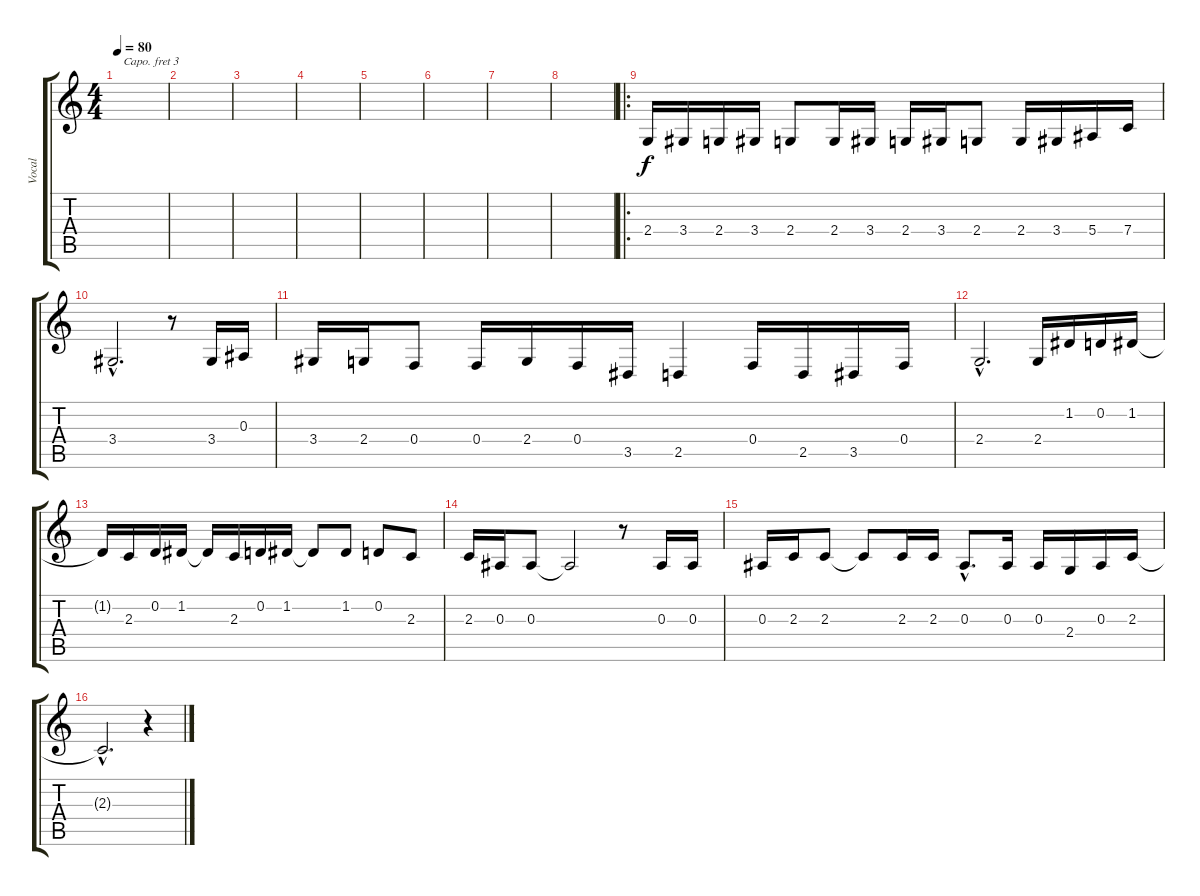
\track ("Vocal" "Vocal") {instrument voiceoohs}
\staff {score tabs}
\capo 3
\tuning (E4 B3 G3 D3 A2 E2) {hide}
\ts (4 4)
\tempo 80
\clef g2
\ks c
|
|
|
|
|
|
|
|
\ro
2.4.16 3.4.16 2.4.16 3.4.16 2.4.8 2.4.16 3.4.16 2.4.16 3.4.16 2.4.8 2.4.16 3.4.16 5.4.16 7.4.16 |
3.4{hac}.2{d} r.8 3.4.16 0.3.16 |
3.4.16 2.4.16 0.4.8 0.4.16 2.4.16 0.4.16 3.5.16 2.5.4 0.4.16 2.5.16 3.5.16 0.4.16 |
2.4{hac}.2{d} 2.4.16 1.2.16 0.2.16 1.2.16 |
1.2{t}.16 2.3.16 0.2.16 1.2.16 1.2{t}.16 2.3.16 0.2.16 1.2.16 1.2{t}.8 1.2.8 0.2.8 2.3.8 |
2.3.16 0.3.16 0.3.8 0.3{t}.2 r.8 0.3.16 0.3.16 |
0.3.16 2.3.16 2.3.8 2.3{t}.8 2.3.16 2.3.16 0.3{hac}.8{d} 0.3.16 0.3.16 2.4.16 0.3.16 2.3.16 |
2.3{hac t}.2{d} r.4
